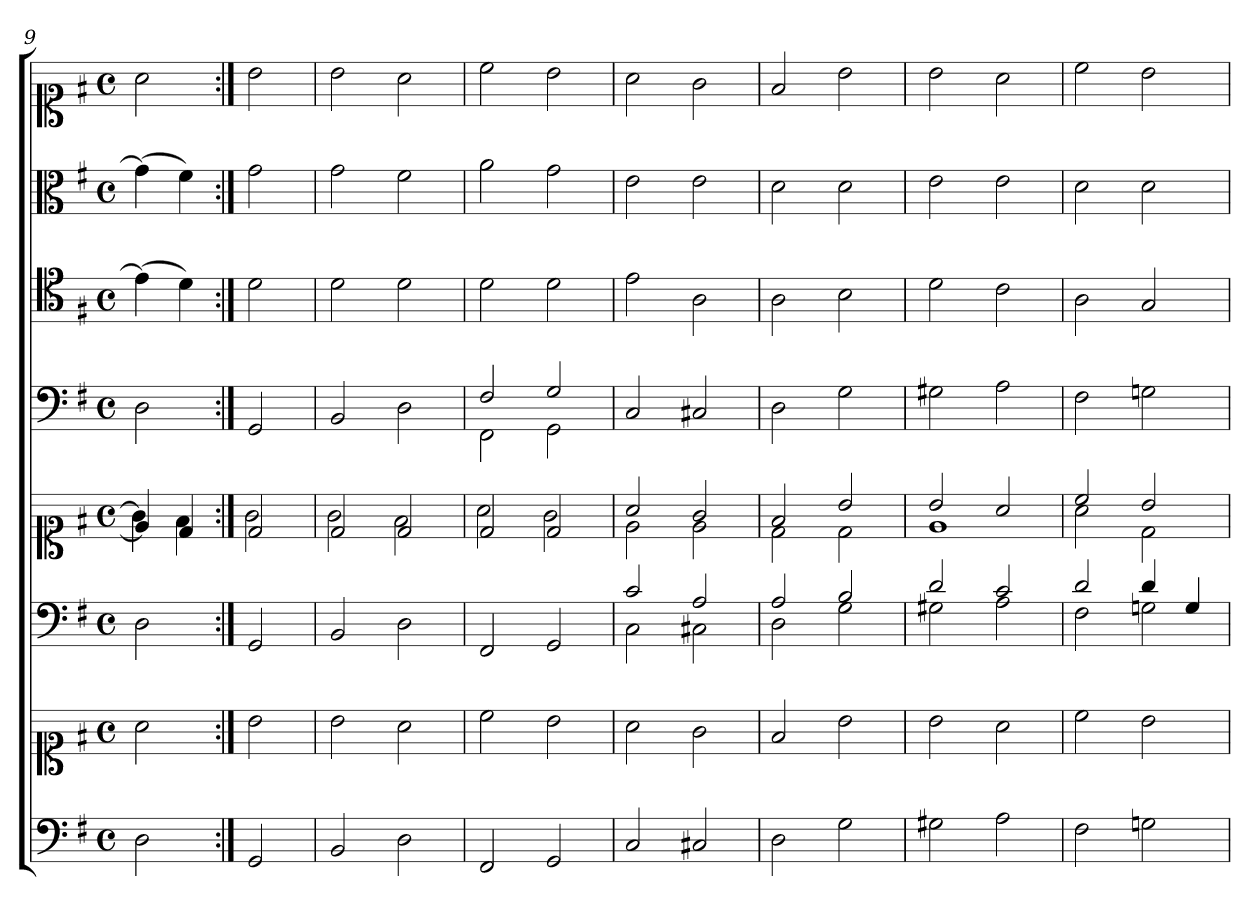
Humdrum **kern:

**kern	**kern	**kern	**kern	**kern	**kern	**kern	**kern
*part6	*part6	*part5	*part5	*part4	*part3	*part2	*part1
*staff8	*staff7	*staff6	*staff5	*staff4	*staff3	*staff2	*staff1
*clefF4	*clefC1	*clefF4	*clefC1	*clefF4	*clefC4	*clefC3	*clefC1
*k[f#]	*k[f#]	*k[f#]	*k[f#]	*k[f#]	*k[f#]	*k[f#]	*k[f#]
*G:	*G:	*G:	*G:	*G:	*G:	*G:	*G:
*M4/4	*M4/4	*M4/4	*M4/4	*M4/4	*M4/4	*M4/4	*M4/4
*met(c)	*met(c)	*met(c)	*met(c)	*met(c)	*met(c)	*met(c)	*met(c)
=9	=9	=9	=9	=9	=9	=9	=9
*	*	*	*^	*	*	*	*
2D	2a	2D	4e]	4g]	2D	(4e]	(4g]	2a
.	.	.	4d	4f#	.	4d)	4f#)	.
=10:|!	=10:|!	=10:|!	=10:|!	=10:|!	=10:|!	=10:|!	=10:|!	=10:|!
2GG	2b	2GG	2d	2g	2GG	2d	2g	2b
=11	=11	=11	=11	=11	=11	=11	=11	=11
2BB	2b	2BB	2d	2g	2BB	2d	2g	2b
2D	2a	2D	2d	2f#	2D	2d	2f#	2a
=12	=12	=12	=12	=12	=12	=12	=12	=12
*	*	*	*	*	*^	*	*	*
2FF#	2cc	2FF#	2d	2a	2F#	2FF#	2d	2a	2cc
2GG	2b	2GG	2d	2g	2G	2GG	2d	2g	2b
*	*	*	*	*	*v	*v	*	*	*
=13	=13	=13	=13	=13	=13	=13	=13	=13
*	*	*^	*	*	*	*	*	*
2C	2a	2c	2C	2a	2e	2C	2e	2e	2a
2C#X	2g	2A	2C#X	2g	2e	2C#X	2A	2e	2g
=14	=14	=14	=14	=14	=14	=14	=14	=14	=14
2D	2f#	2A	2D	2f#	2d	2D	2A	2d	2f#
2G	2b	2B	2G	2b	2d	2G	2B	2d	2b
=15	=15	=15	=15	=15	=15	=15	=15	=15	=15
2G#X	2b	2d	2G#X	2b	1e	2G#X	2d	2e	2b
2A	2a	2c	2A	2a	.	2A	2c	2e	2a
=16	=16	=16	=16	=16	=16	=16	=16	=16	=16
2F#	2cc	2d	2F#	2cc	2a	2F#	2A	2d	2cc
2Gn	2b	4d	2Gn	2b	2d	2Gn	2G	2d	2b
.	.	4G	.	.	.	.	.	.	.
*	*	*v	*v	*	*	*	*	*	*
*	*	*	*v	*v	*	*	*	*
=	=	=	=	=	=	=	=
*-	*-	*-	*-	*-	*-	*-	*-
